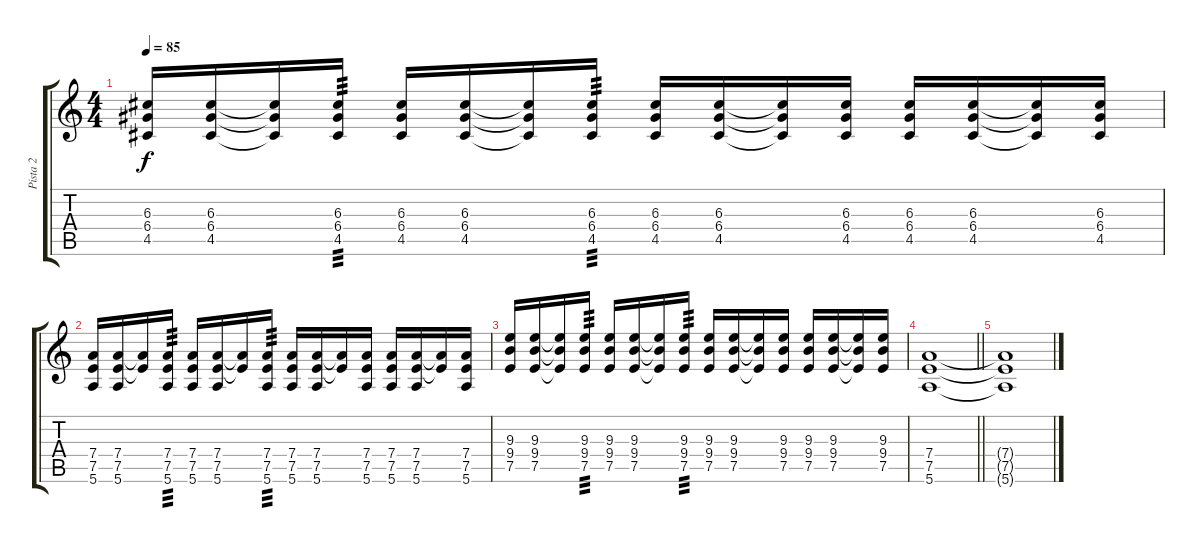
\track ("Pista 2" "Pista 2") {instrument distortionguitar}
\staff {score tabs}
\tuning (E4 B3 G3 D3 A2 E2) {hide}
\ts (4 4)
\tempo 85
\clef g2
\ks c
(6.3 6.4 4.5).16{dy f} (6.3 6.4 4.5).16 (6.3{t} 6.4{t} 4.5{t}).16 (6.3 6.4 4.5).16{tp 3} (6.3 6.4 4.5).16 (6.3 6.4 4.5).16 (6.3{t} 6.4{t} 4.5{t}).16 (6.3 6.4 4.5).16{tp 3} (6.3 6.4 4.5).16 (6.3 6.4 4.5).16 (6.3{t} 6.4{t} 4.5{t}).16 (6.3 6.4 4.5).16 (6.3 6.4 4.5).16 (6.3 6.4 4.5).16 (6.3{t} 6.4{t} 4.5{t}).16 (6.3 6.4 4.5).16 |
(7.4 7.5 5.6).16 (7.4 7.5 5.6).16 (7.4{t} 7.5{t}).16 (7.4 7.5 5.6).16{tp 3} (7.4 7.5 5.6).16 (7.4 7.5 5.6).16 (7.4{t} 7.5{t}).16 (7.4 7.5 5.6).16{tp 3} (7.4 7.5 5.6).16 (7.4 7.5 5.6).16 (7.4{t} 7.5{t}).16 (7.4 7.5 5.6).16 (7.4 7.5 5.6).16 (7.4 7.5 5.6).16 (7.4{t} 7.5{t}).16 (7.4 7.5 5.6).16 |
(9.3 9.4 7.5).16 (9.3 9.4 7.5).16 (9.3{t} 9.4{t} 7.5{t}).16 (9.3 9.4 7.5).16{tp 3} (9.3 9.4 7.5).16 (9.3 9.4 7.5).16 (9.3{t} 9.4{t} 7.5{t}).16 (9.3 9.4 7.5).16{tp 3} (9.3 9.4 7.5).16 (9.3 9.4 7.5).16 (9.3{t} 9.4{t} 7.5{t}).16 (9.3 9.4 7.5).16 (9.3 9.4 7.5).16 (9.3 9.4 7.5).16 (9.3{t} 9.4{t} 7.5{t}).16 (9.3 9.4 7.5).16 |
\barLineRight lightlight
(7.4 7.5 5.6).1 |
(7.4{t} 7.5{t} 5.6{t}).1
